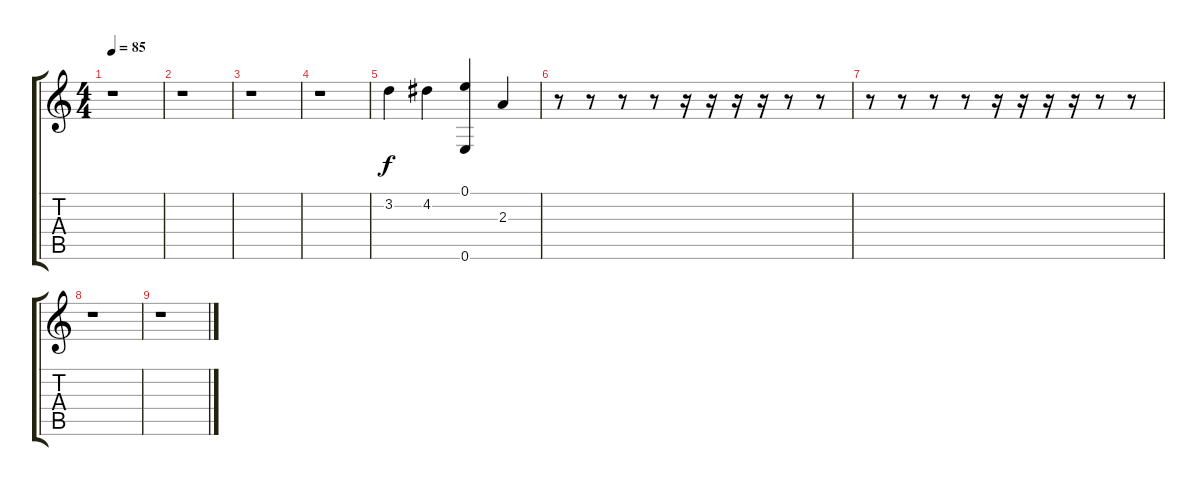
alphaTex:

\track "" {instrument electricbassfinger}
\staff {score tabs}
\tuning (E4 B3 G3 D3 A2 E2) {hide}
\ts (4 4)
\tempo 85
\clef g2
\ks c
r.1{dy f} |
r.1 |
r.1 |
r.1 |
3.2.4 4.2.4 (0.1 0.6).4 2.3.4 |
r.8 r.8 r.8 r.8 r.16 r.16 r.16 r.16 r.8 r.8 |
r.8 r.8 r.8 r.8 r.16 r.16 r.16 r.16 r.8 r.8 |
r.1 |
r.1
